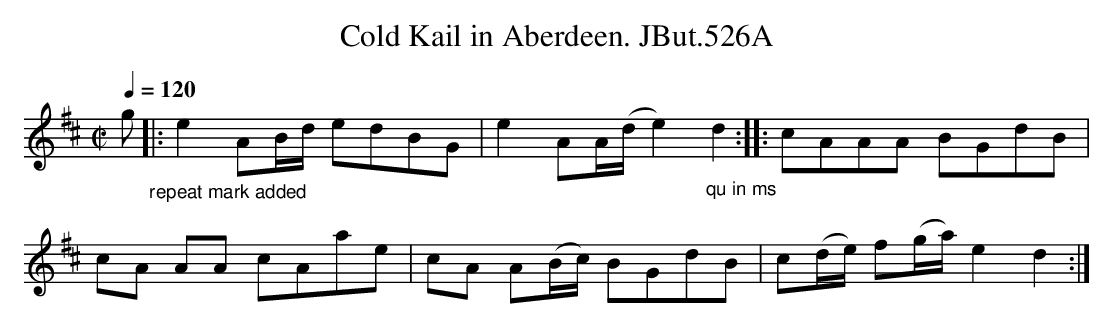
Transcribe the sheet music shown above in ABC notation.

X:1
T:Cold Kail in Aberdeen. JBut.526A
M:C|
L:1/8
Q:1/4=120
K:D
g"_repeat mark added"|:e2 AB/d/ edBG| e2 AA/(d/e2)"_qu in ms"d2:||:cAAA BGdB|
cA AA cAae|cA A(B/c/) BGdB|c(d/e/) f(g/a/) e2d2:|
